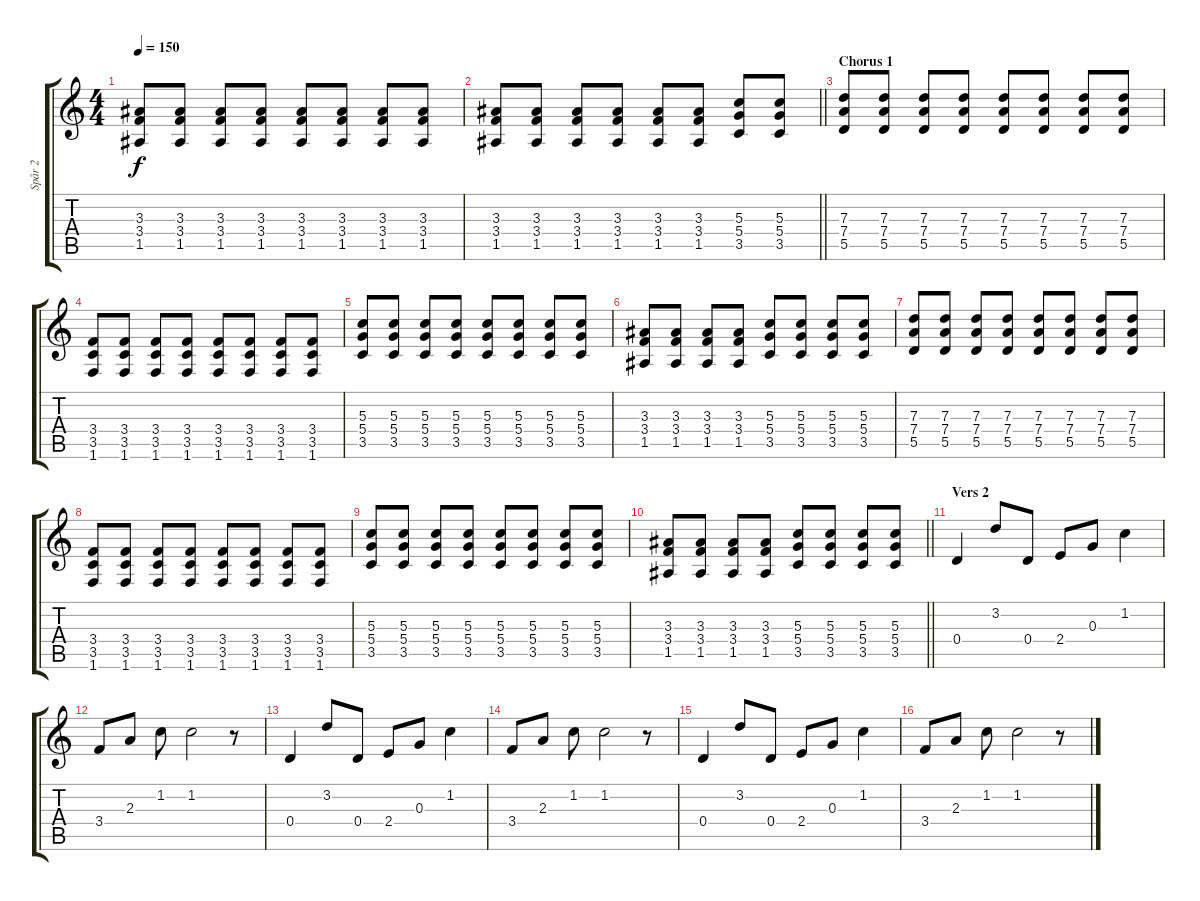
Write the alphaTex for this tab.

\track ("Spår 2" "Spår 2") {instrument distortionguitar}
\staff {score tabs}
\tuning (E4 B3 G3 D3 A2 E2) {hide}
\ts (4 4)
\tempo 150
\clef g2
\ks c
(3.3 3.4 1.5).8{dy f} (3.3 3.4 1.5).8 (3.3 3.4 1.5).8 (3.3 3.4 1.5).8 (3.3 3.4 1.5).8 (3.3 3.4 1.5).8 (3.3 3.4 1.5).8 (3.3 3.4 1.5).8 |
\barLineRight lightlight
(3.3 3.4 1.5).8 (3.3 3.4 1.5).8 (3.3 3.4 1.5).8 (3.3 3.4 1.5).8 (3.3 3.4 1.5).8 (3.3 3.4 1.5).8 (5.3 5.4 3.5).8 (5.3 5.4 3.5).8 |
\section ("" "Chorus 1")
(7.3 7.4 5.5).8 (7.3 7.4 5.5).8 (7.3 7.4 5.5).8 (7.3 7.4 5.5).8 (7.3 7.4 5.5).8 (7.3 7.4 5.5).8 (7.3 7.4 5.5).8 (7.3 7.4 5.5).8 |
(3.4 3.5 1.6).8 (3.4 3.5 1.6).8 (3.4 3.5 1.6).8 (3.4 3.5 1.6).8 (3.4 3.5 1.6).8 (3.4 3.5 1.6).8 (3.4 3.5 1.6).8 (3.4 3.5 1.6).8 |
(5.3 5.4 3.5).8 (5.3 5.4 3.5).8 (5.3 5.4 3.5).8 (5.3 5.4 3.5).8 (5.3 5.4 3.5).8 (5.3 5.4 3.5).8 (5.3 5.4 3.5).8 (5.3 5.4 3.5).8 |
(3.3 3.4 1.5).8 (3.3 3.4 1.5).8 (3.3 3.4 1.5).8 (3.3 3.4 1.5).8 (5.3 5.4 3.5).8 (5.3 5.4 3.5).8 (5.3 5.4 3.5).8 (5.3 5.4 3.5).8 |
(7.3 7.4 5.5).8 (7.3 7.4 5.5).8 (7.3 7.4 5.5).8 (7.3 7.4 5.5).8 (7.3 7.4 5.5).8 (7.3 7.4 5.5).8 (7.3 7.4 5.5).8 (7.3 7.4 5.5).8 |
(3.4 3.5 1.6).8 (3.4 3.5 1.6).8 (3.4 3.5 1.6).8 (3.4 3.5 1.6).8 (3.4 3.5 1.6).8 (3.4 3.5 1.6).8 (3.4 3.5 1.6).8 (3.4 3.5 1.6).8 |
(5.3 5.4 3.5).8 (5.3 5.4 3.5).8 (5.3 5.4 3.5).8 (5.3 5.4 3.5).8 (5.3 5.4 3.5).8 (5.3 5.4 3.5).8 (5.3 5.4 3.5).8 (5.3 5.4 3.5).8 |
\barLineRight lightlight
(3.3 3.4 1.5).8 (3.3 3.4 1.5).8 (3.3 3.4 1.5).8 (3.3 3.4 1.5).8 (5.3 5.4 3.5).8 (5.3 5.4 3.5).8 (5.3 5.4 3.5).8 (5.3 5.4 3.5).8 |
\section ("" "Vers 2")
0.4.4 3.2.8 0.4.8 2.4.8 0.3.8 1.2.4 |
3.4.8 2.3.8 1.2.8 1.2.2 r.8 |
0.4.4 3.2.8 0.4.8 2.4.8 0.3.8 1.2.4 |
3.4.8 2.3.8 1.2.8 1.2.2 r.8 |
0.4.4 3.2.8 0.4.8 2.4.8 0.3.8 1.2.4 |
3.4.8 2.3.8 1.2.8 1.2.2 r.8
